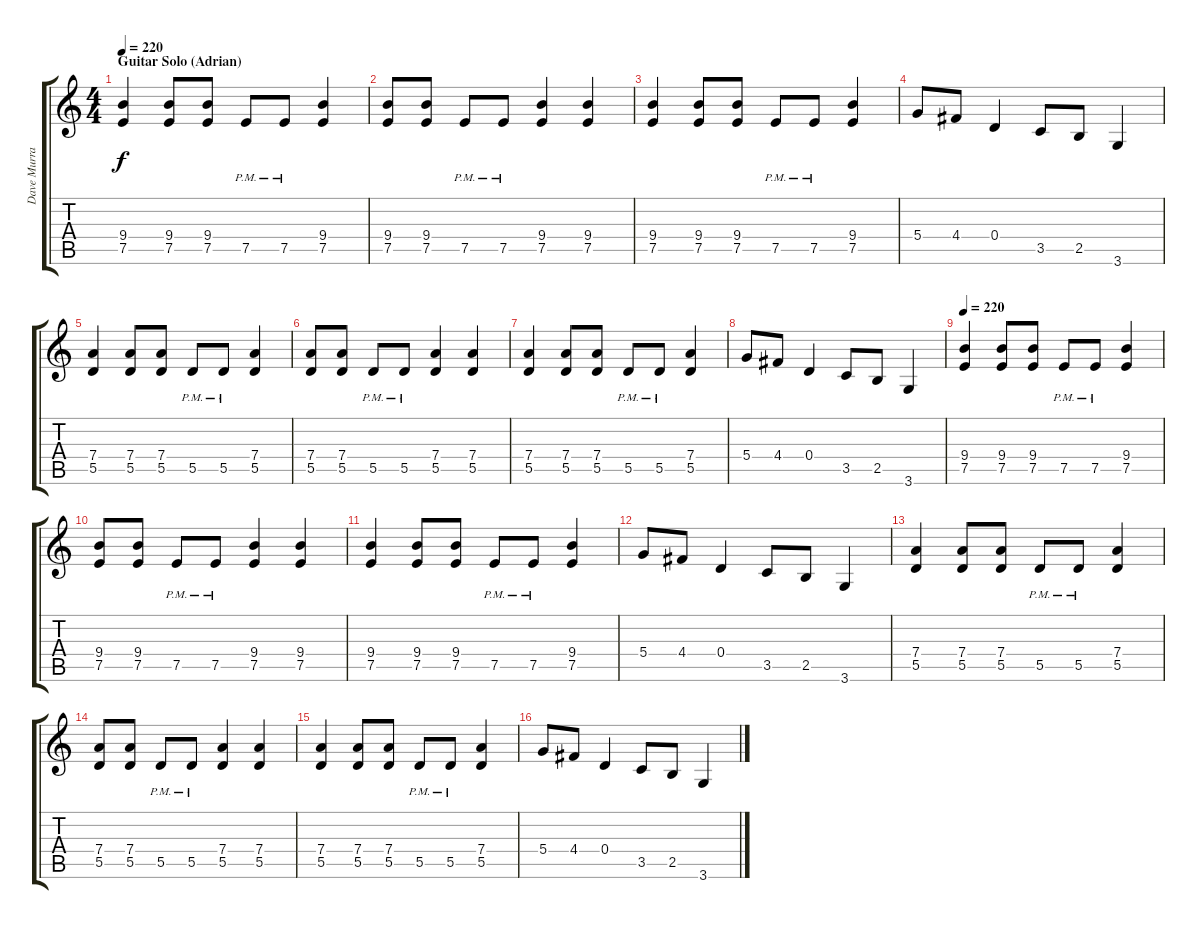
\track ("Dave Murray (Guitar-1)" "Dave Murra") {instrument distortionguitar}
\staff {score tabs}
\tuning (E4 B3 G3 D3 A2 E2) {hide}
\ts (4 4)
\section ("" "Guitar Solo (Adrian)")
\tempo 220
\clef g2
\ks c
(9.4 7.5).4{dy f} (9.4 7.5).8 (9.4 7.5).8 7.5{pm}.8 7.5{pm}.8 (9.4 7.5).4 |
(9.4 7.5).8 (9.4 7.5).8 7.5{pm}.8 7.5{pm}.8 (9.4 7.5).4 (9.4 7.5).4 |
(9.4 7.5).4 (9.4 7.5).8 (9.4 7.5).8 7.5{pm}.8 7.5{pm}.8 (9.4 7.5).4 |
5.4.8 4.4.8 0.4.4 3.5.8 2.5.8 3.6.4 |
(7.4 5.5).4 (7.4 5.5).8 (7.4 5.5).8 5.5{pm}.8 5.5{pm}.8 (7.4 5.5).4 |
(7.4 5.5).8 (7.4 5.5).8 5.5{pm}.8 5.5{pm}.8 (7.4 5.5).4 (7.4 5.5).4 |
(7.4 5.5).4 (7.4 5.5).8 (7.4 5.5).8 5.5{pm}.8 5.5{pm}.8 (7.4 5.5).4 |
5.4.8 4.4.8 0.4.4 3.5.8 2.5.8 3.6.4 |
\tempo 220
(9.4 7.5).4 (9.4 7.5).8 (9.4 7.5).8 7.5{pm}.8 7.5{pm}.8 (9.4 7.5).4 |
(9.4 7.5).8 (9.4 7.5).8 7.5{pm}.8 7.5{pm}.8 (9.4 7.5).4 (9.4 7.5).4 |
(9.4 7.5).4 (9.4 7.5).8 (9.4 7.5).8 7.5{pm}.8 7.5{pm}.8 (9.4 7.5).4 |
5.4.8 4.4.8 0.4.4 3.5.8 2.5.8 3.6.4 |
(7.4 5.5).4 (7.4 5.5).8 (7.4 5.5).8 5.5{pm}.8 5.5{pm}.8 (7.4 5.5).4 |
(7.4 5.5).8 (7.4 5.5).8 5.5{pm}.8 5.5{pm}.8 (7.4 5.5).4 (7.4 5.5).4 |
(7.4 5.5).4 (7.4 5.5).8 (7.4 5.5).8 5.5{pm}.8 5.5{pm}.8 (7.4 5.5).4 |
5.4.8 4.4.8 0.4.4 3.5.8 2.5.8 3.6.4
